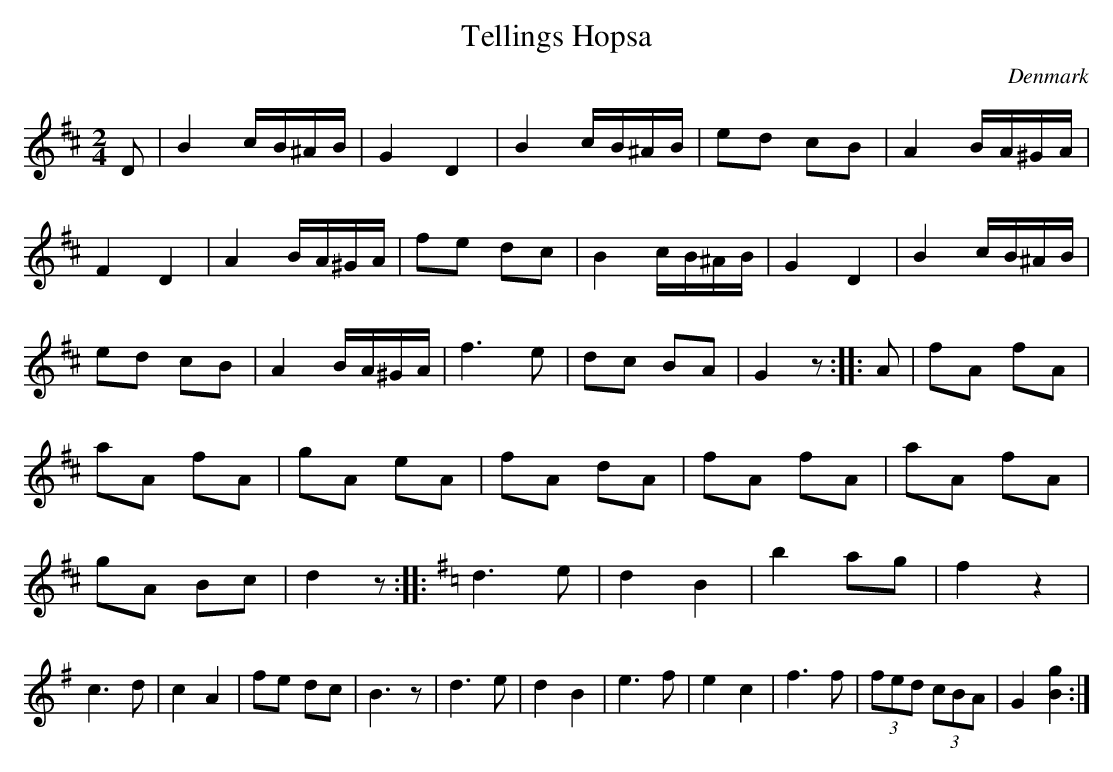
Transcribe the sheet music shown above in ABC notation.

X:1
T:Tellings Hopsa
L:1/8
M:2/4
O:Denmark
K:D major
D | B2 c/B/^A/B/ | G2D2 | B2 c/B/^A/B/ |ed cB |\
A2B/A/^G/A/ | F2D2 | A2B/A/^G/A/| fe dc |\
B2c/B/^A/B/ | G2D2 | B2c/B/^A/B/ | ed cB |\
A2B/A/^G/A/ | f3 e | dc BA | G2 z ::\
K:D
A|fA fA | aA fA | gA eA | fA dA | \
fA fA | aA fA | gA Bc | d2 z::\
K:G
d3 e | d2B2 | b2 ag | f2 z2 |\
c3d | c2A2 | fe dc | B3z |\
d3e | d2B2 | e3f | e2c2 | f3f | (3fed (3cBA |\
G2 [B2g2]:|
